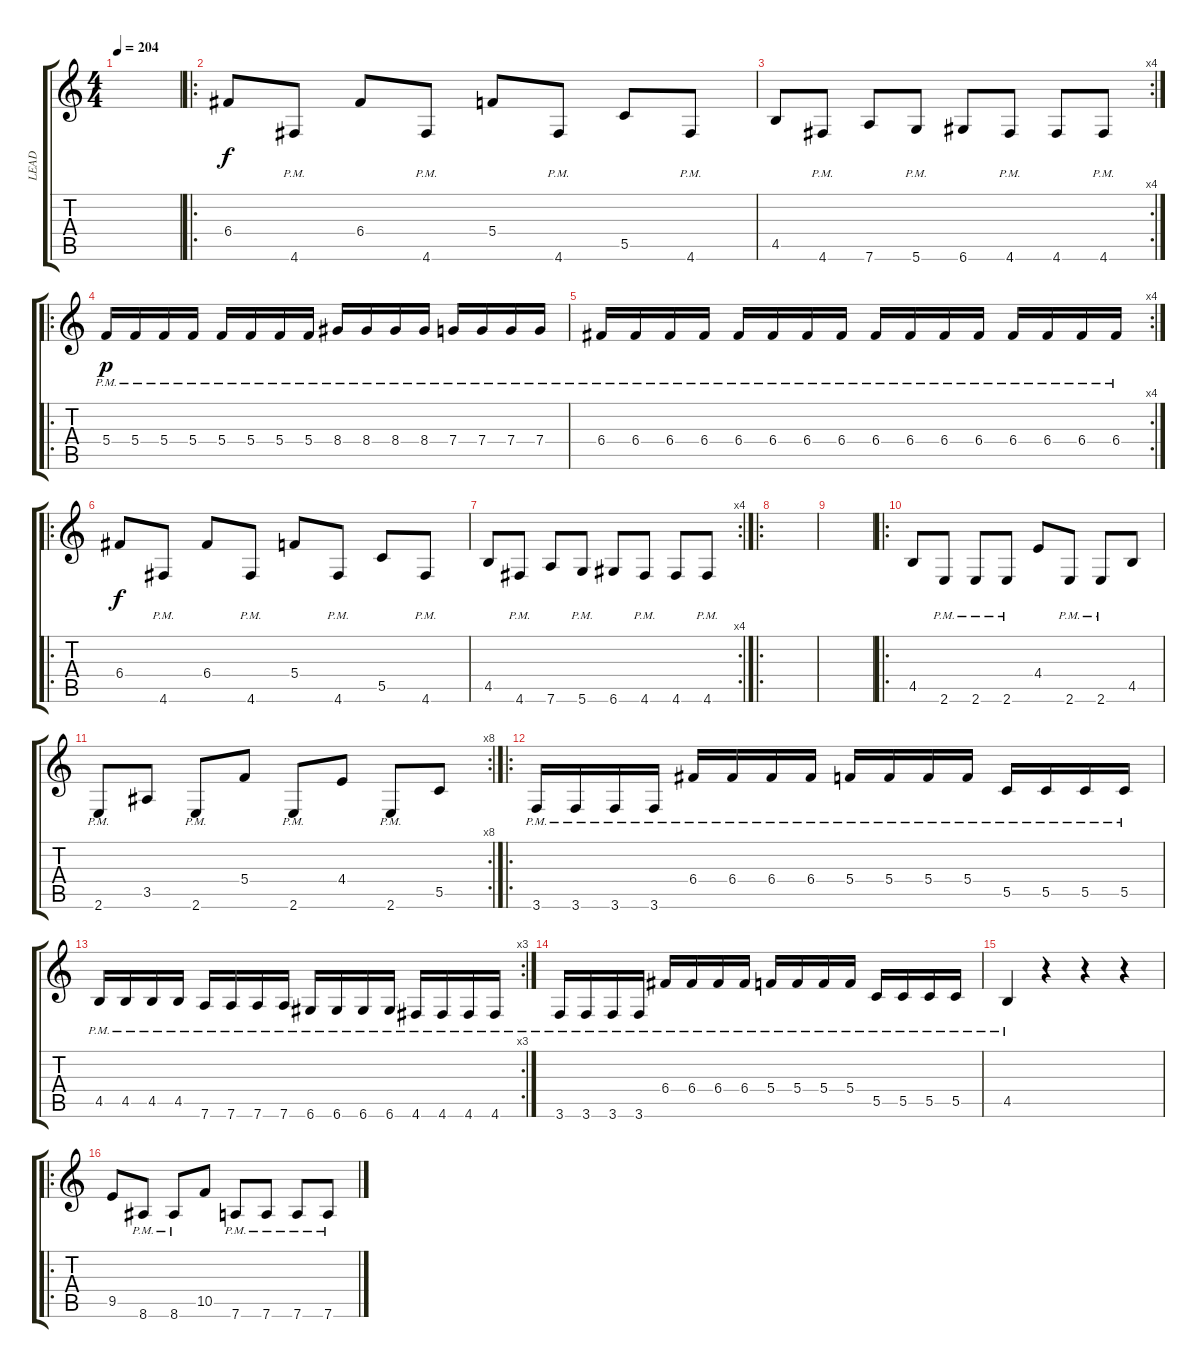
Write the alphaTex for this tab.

\track ("LEAD" "LEAD") {instrument overdrivenguitar}
\staff {score tabs}
\tuning (D4 A3 F3 C3 G2 D2) {hide}
\ts (4 4)
\tempo 204
\clef g2
\ks c
|
\ro
6.4.8 4.6{pm}.8 6.4.8 4.6{pm}.8 5.4.8 4.6{pm}.8 5.5.8 4.6{pm}.8 |
\rc 4
4.5.8 4.6{pm}.8 7.6.8 5.6{pm}.8 6.6.8 4.6{pm}.8 4.6.8 4.6{pm}.8 |
\ro
5.4{pm}.16{dy p} 5.4{pm}.16 5.4{pm}.16 5.4{pm}.16 5.4{pm}.16 5.4{pm}.16 5.4{pm}.16 5.4{pm}.16 8.4{pm}.16 8.4{pm}.16 8.4{pm}.16 8.4{pm}.16 7.4{pm}.16 7.4{pm}.16 7.4{pm}.16 7.4{pm}.16 |
\rc 4
6.4{pm}.16 6.4{pm}.16 6.4{pm}.16 6.4{pm}.16 6.4{pm}.16 6.4{pm}.16 6.4{pm}.16 6.4{pm}.16 6.4{pm}.16 6.4{pm}.16 6.4{pm}.16 6.4{pm}.16 6.4{pm}.16 6.4{pm}.16 6.4{pm}.16 6.4{pm}.16 |
\ro
6.4.8{dy f} 4.6{pm}.8 6.4.8 4.6{pm}.8 5.4.8 4.6{pm}.8 5.5.8 4.6{pm}.8 |
\rc 4
4.5.8 4.6{pm}.8 7.6.8 5.6{pm}.8 6.6.8 4.6{pm}.8 4.6.8 4.6{pm}.8 |
\ro
|
|
\ro
4.5.8 2.6{pm}.8 2.6{pm}.8 2.6{pm}.8 4.4.8 2.6{pm}.8 2.6{pm}.8 4.5.8 |
\rc 8
2.6{pm}.8 3.5.8 2.6{pm}.8 5.4.8 2.6{pm}.8 4.4.8 2.6{pm}.8 5.5.8 |
\ro
3.6{pm}.16 3.6{pm}.16 3.6{pm}.16 3.6{pm}.16 6.4{pm}.16 6.4{pm}.16 6.4{pm}.16 6.4{pm}.16 5.4{pm}.16 5.4{pm}.16 5.4{pm}.16 5.4{pm}.16 5.5{pm}.16 5.5{pm}.16 5.5{pm}.16 5.5{pm}.16 |
\rc 3
4.5{pm}.16 4.5{pm}.16 4.5{pm}.16 4.5{pm}.16 7.6{pm}.16 7.6{pm}.16 7.6{pm}.16 7.6{pm}.16 6.6{pm}.16 6.6{pm}.16 6.6{pm}.16 6.6{pm}.16 4.6{pm}.16 4.6{pm}.16 4.6{pm}.16 4.6{pm}.16 |
3.6{pm}.16 3.6{pm}.16 3.6{pm}.16 3.6{pm}.16 6.4{pm}.16 6.4{pm}.16 6.4{pm}.16 6.4{pm}.16 5.4{pm}.16 5.4{pm}.16 5.4{pm}.16 5.4{pm}.16 5.5{pm}.16 5.5{pm}.16 5.5{pm}.16 5.5{pm}.16 |
4.5{pm}.4 r.4 r.4 r.4 |
\ro
9.5.8 8.6{pm}.8 8.6{pm}.8 10.5.8 7.6{pm}.8 7.6{pm}.8 7.6{pm}.8 7.6{pm}.8
